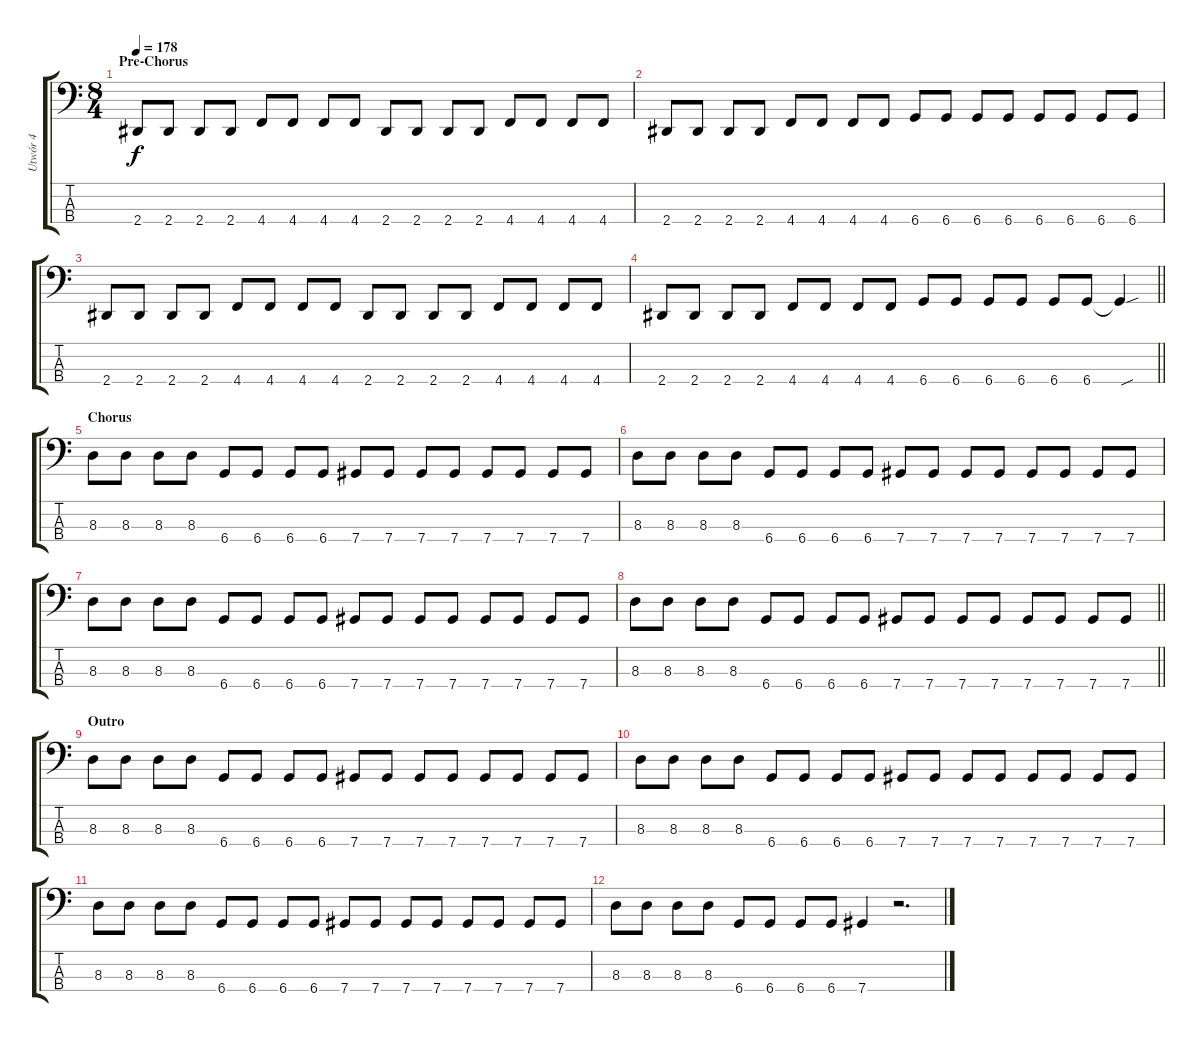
\track ("Utwór 4" "Utwór 4") {instrument electricbassfinger}
\staff {score tabs}
\tuning (E2 B1 Gb1 Db1) {hide}
\ts (8 4)
\section ("" "Pre-Chorus")
\tempo 178
\clef f4
\ks c
2.4.8{dy f} 2.4.8 2.4.8 2.4.8 4.4.8 4.4.8 4.4.8 4.4.8 2.4.8 2.4.8 2.4.8 2.4.8 4.4.8 4.4.8 4.4.8 4.4.8 |
2.4.8 2.4.8 2.4.8 2.4.8 4.4.8 4.4.8 4.4.8 4.4.8 6.4.8 6.4.8 6.4.8 6.4.8 6.4.8 6.4.8 6.4.8 6.4.8 |
2.4.8 2.4.8 2.4.8 2.4.8 4.4.8 4.4.8 4.4.8 4.4.8 2.4.8 2.4.8 2.4.8 2.4.8 4.4.8 4.4.8 4.4.8 4.4.8 |
\barLineRight lightlight
2.4.8 2.4.8 2.4.8 2.4.8 4.4.8 4.4.8 4.4.8 4.4.8 6.4.8 6.4.8 6.4.8 6.4.8 6.4.8 6.4.8 6.4{sou t}.4 |
\section ("" "Chorus")
8.3.8 8.3.8 8.3.8 8.3.8 6.4.8 6.4.8 6.4.8 6.4.8 7.4.8 7.4.8 7.4.8 7.4.8 7.4.8 7.4.8 7.4.8 7.4.8 |
8.3.8 8.3.8 8.3.8 8.3.8 6.4.8 6.4.8 6.4.8 6.4.8 7.4.8 7.4.8 7.4.8 7.4.8 7.4.8 7.4.8 7.4.8 7.4.8 |
8.3.8 8.3.8 8.3.8 8.3.8 6.4.8 6.4.8 6.4.8 6.4.8 7.4.8 7.4.8 7.4.8 7.4.8 7.4.8 7.4.8 7.4.8 7.4.8 |
\barLineRight lightlight
8.3.8 8.3.8 8.3.8 8.3.8 6.4.8 6.4.8 6.4.8 6.4.8 7.4.8 7.4.8 7.4.8 7.4.8 7.4.8 7.4.8 7.4.8 7.4.8 |
\section ("" "Outro")
8.3.8 8.3.8 8.3.8 8.3.8 6.4.8 6.4.8 6.4.8 6.4.8 7.4.8 7.4.8 7.4.8 7.4.8 7.4.8 7.4.8 7.4.8 7.4.8 |
8.3.8 8.3.8 8.3.8 8.3.8 6.4.8 6.4.8 6.4.8 6.4.8 7.4.8 7.4.8 7.4.8 7.4.8 7.4.8 7.4.8 7.4.8 7.4.8 |
8.3.8 8.3.8 8.3.8 8.3.8 6.4.8 6.4.8 6.4.8 6.4.8 7.4.8 7.4.8 7.4.8 7.4.8 7.4.8 7.4.8 7.4.8 7.4.8 |
8.3.8 8.3.8 8.3.8 8.3.8 6.4.8 6.4.8 6.4.8 6.4.8 7.4.4 r.2{d}
